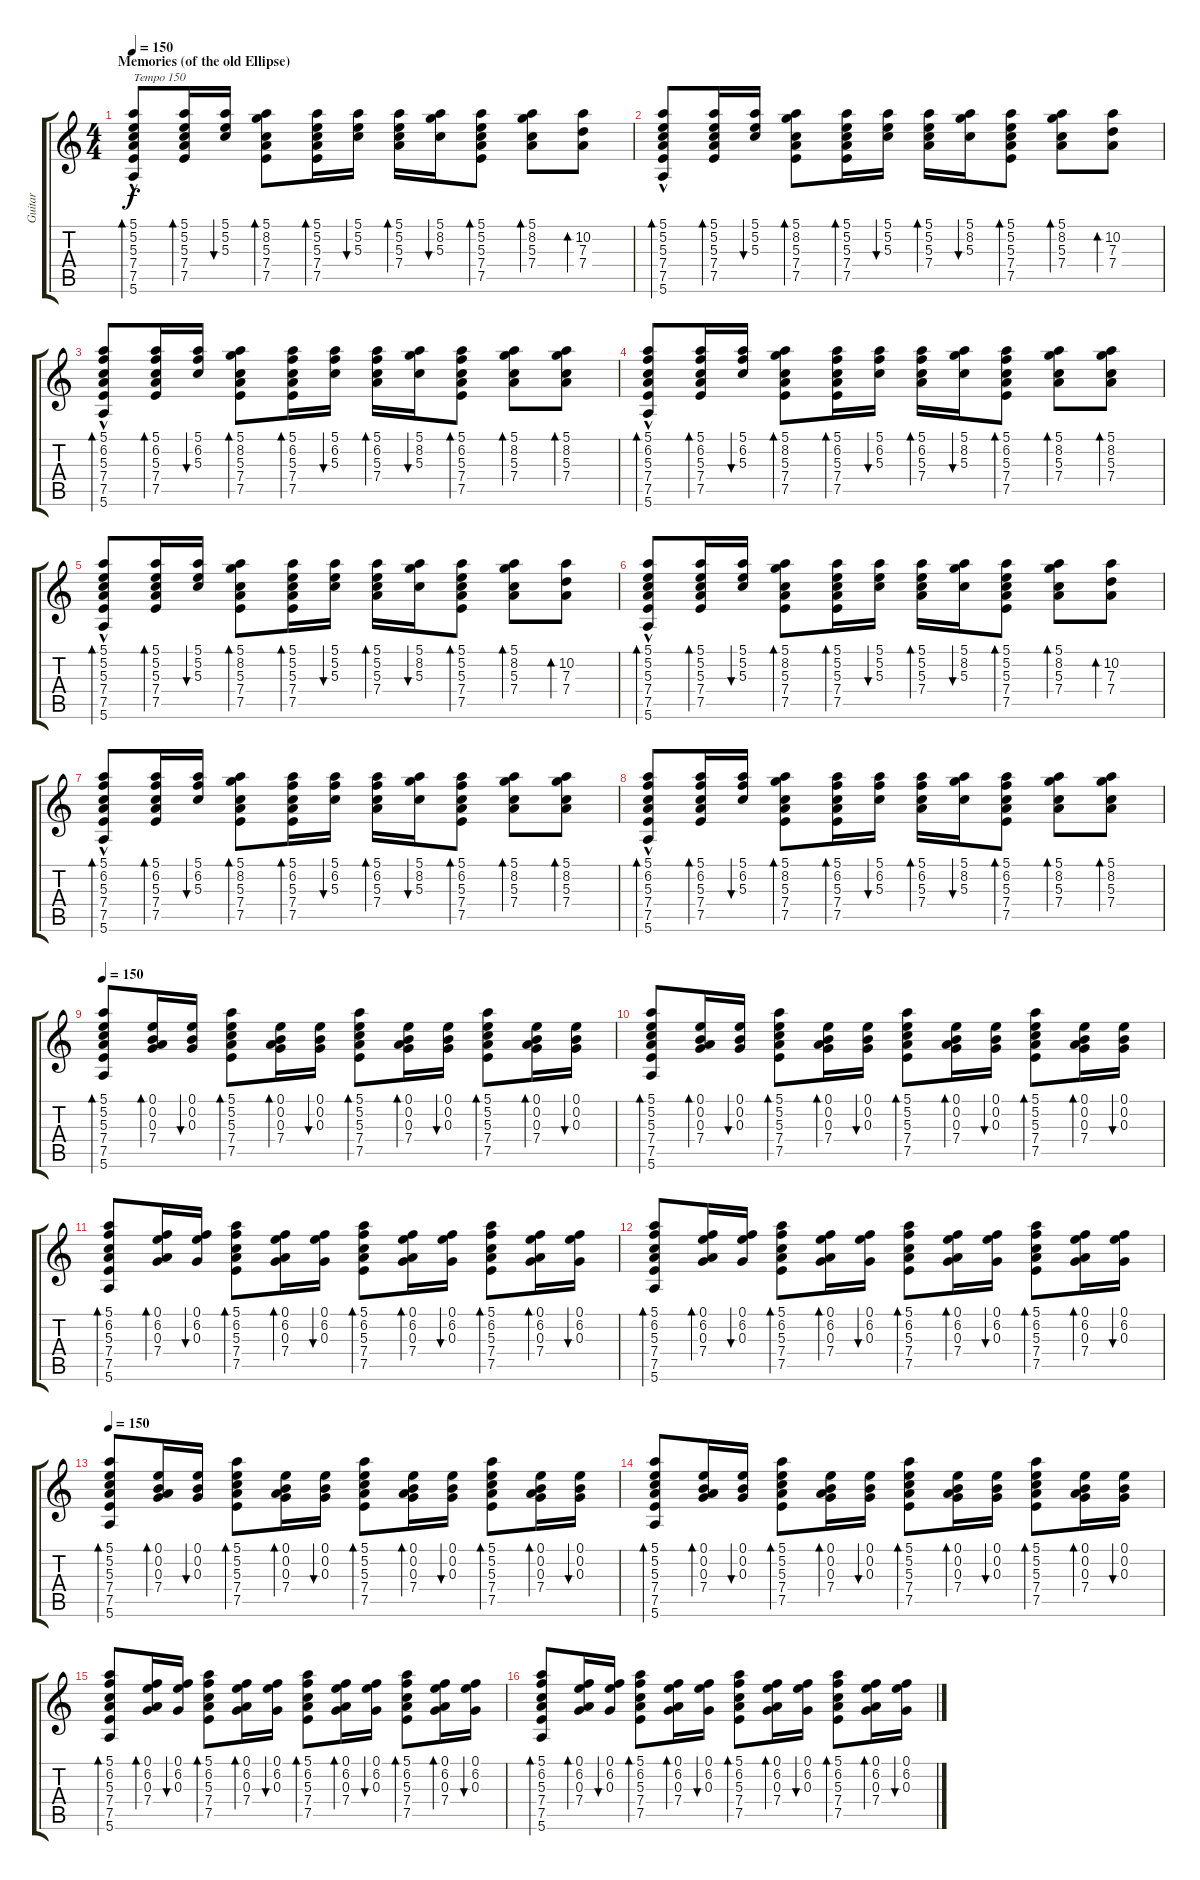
\track ("Guitar" "Guitar") {instrument acousticguitarsteel}
\staff {score tabs}
\tuning (E4 B3 G3 D3 A2 E2) {hide}
\ts (4 4)
\section ("" "Memories (of the old Ellipse)")
\tempo 150
\clef g2
\ks c
(5.1 5.2 5.3 7.4 7.5 5.6{hac}).8{bd 60 txt "Tempo 150" dy f} (5.1 5.2 5.3 7.4 7.5).16{bd 60} (5.1 5.2 5.3).16{bu 60} (5.1 8.2 5.3 7.4 7.5).8{bd 60} (5.1 5.2 5.3 7.4 7.5).16{bd 60} (5.1 5.2 5.3).16{bu 60} (5.1 5.2 5.3 7.4).16{bd 60} (5.1 8.2 5.3).16{bu 60} (5.1 5.2 5.3 7.4 7.5).8{bd 60} (5.1 8.2 5.3 7.4).8{bd 60} (10.2 7.3 7.4).8{bd 60} |
(5.1 5.2 5.3 7.4 7.5 5.6{hac}).8{bd 60} (5.1 5.2 5.3 7.4 7.5).16{bd 60} (5.1 5.2 5.3).16{bu 60} (5.1 8.2 5.3 7.4 7.5).8{bd 60} (5.1 5.2 5.3 7.4 7.5).16{bd 60} (5.1 5.2 5.3).16{bu 60} (5.1 5.2 5.3 7.4).16{bd 60} (5.1 8.2 5.3).16{bu 60} (5.1 5.2 5.3 7.4 7.5).8{bd 60} (5.1 8.2 5.3 7.4).8{bd 60} (10.2 7.3 7.4).8{bd 60} |
(5.1 6.2 5.3 7.4 7.5 5.6{hac}).8{bd 60} (5.1 6.2 5.3 7.4 7.5).16{bd 60} (5.1 6.2 5.3).16{bu 60} (5.1 8.2 5.3 7.4 7.5).8{bd 60} (5.1 6.2 5.3 7.4 7.5).16{bd 60} (5.1 6.2 5.3).16{bu 60} (5.1 6.2 5.3 7.4).16{bd 60} (5.1 8.2 5.3).16{bu 60} (5.1 6.2 5.3 7.4 7.5).8{bd 60} (5.1 8.2 5.3 7.4).8{bd 60} (5.1 8.2 5.3 7.4).8{bd 60} |
(5.1 6.2 5.3 7.4 7.5 5.6{hac}).8{bd 60} (5.1 6.2 5.3 7.4 7.5).16{bd 60} (5.1 6.2 5.3).16{bu 60} (5.1 8.2 5.3 7.4 7.5).8{bd 60} (5.1 6.2 5.3 7.4 7.5).16{bd 60} (5.1 6.2 5.3).16{bu 60} (5.1 6.2 5.3 7.4).16{bd 60} (5.1 8.2 5.3).16{bu 60} (5.1 6.2 5.3 7.4 7.5).8{bd 60} (5.1 8.2 5.3 7.4).8{bd 60} (5.1 8.2 5.3 7.4).8{bd 60} |
(5.1 5.2 5.3 7.4 7.5 5.6{hac}).8{bd 60} (5.1 5.2 5.3 7.4 7.5).16{bd 60} (5.1 5.2 5.3).16{bu 60} (5.1 8.2 5.3 7.4 7.5).8{bd 60} (5.1 5.2 5.3 7.4 7.5).16{bd 60} (5.1 5.2 5.3).16{bu 60} (5.1 5.2 5.3 7.4).16{bd 60} (5.1 8.2 5.3).16{bu 60} (5.1 5.2 5.3 7.4 7.5).8{bd 60} (5.1 8.2 5.3 7.4).8{bd 60} (10.2 7.3 7.4).8{bd 60} |
(5.1 5.2 5.3 7.4 7.5 5.6{hac}).8{bd 60} (5.1 5.2 5.3 7.4 7.5).16{bd 60} (5.1 5.2 5.3).16{bu 60} (5.1 8.2 5.3 7.4 7.5).8{bd 60} (5.1 5.2 5.3 7.4 7.5).16{bd 60} (5.1 5.2 5.3).16{bu 60} (5.1 5.2 5.3 7.4).16{bd 60} (5.1 8.2 5.3).16{bu 60} (5.1 5.2 5.3 7.4 7.5).8{bd 60} (5.1 8.2 5.3 7.4).8{bd 60} (10.2 7.3 7.4).8{bd 60} |
(5.1 6.2 5.3 7.4 7.5 5.6{hac}).8{bd 60} (5.1 6.2 5.3 7.4 7.5).16{bd 60} (5.1 6.2 5.3).16{bu 60} (5.1 8.2 5.3 7.4 7.5).8{bd 60} (5.1 6.2 5.3 7.4 7.5).16{bd 60} (5.1 6.2 5.3).16{bu 60} (5.1 6.2 5.3 7.4).16{bd 60} (5.1 8.2 5.3).16{bu 60} (5.1 6.2 5.3 7.4 7.5).8{bd 60} (5.1 8.2 5.3 7.4).8{bd 60} (5.1 8.2 5.3 7.4).8{bd 60} |
(5.1 6.2 5.3 7.4 7.5 5.6{hac}).8{bd 60} (5.1 6.2 5.3 7.4 7.5).16{bd 60} (5.1 6.2 5.3).16{bu 60} (5.1 8.2 5.3 7.4 7.5).8{bd 60} (5.1 6.2 5.3 7.4 7.5).16{bd 60} (5.1 6.2 5.3).16{bu 60} (5.1 6.2 5.3 7.4).16{bd 60} (5.1 8.2 5.3).16{bu 60} (5.1 6.2 5.3 7.4 7.5).8{bd 60} (5.1 8.2 5.3 7.4).8{bd 60} (5.1 8.2 5.3 7.4).8{bd 60} |
\tempo 150
(5.1 5.2 5.3 7.4 7.5 5.6).8{bd 60} (0.1 0.2 0.3 7.4).16{bd 60} (0.1 0.2 0.3).16{bu 60} (5.1 5.2 5.3 7.4 7.5).8{bd 60} (0.1 0.2 0.3 7.4).16{bd 60} (0.1 0.2 0.3).16{bu 60} (5.1 5.2 5.3 7.4 7.5).8{bd 60} (0.1 0.2 0.3 7.4).16{bd 60} (0.1 0.2 0.3).16{bu 60} (5.1 5.2 5.3 7.4 7.5).8{bd 60} (0.1 0.2 0.3 7.4).16{bd 60} (0.1 0.2 0.3).16{bu 60} |
(5.1 5.2 5.3 7.4 7.5 5.6).8{bd 60} (0.1 0.2 0.3 7.4).16{bd 60} (0.1 0.2 0.3).16{bu 60} (5.1 5.2 5.3 7.4 7.5).8{bd 60} (0.1 0.2 0.3 7.4).16{bd 60} (0.1 0.2 0.3).16{bu 60} (5.1 5.2 5.3 7.4 7.5).8{bd 60} (0.1 0.2 0.3 7.4).16{bd 60} (0.1 0.2 0.3).16{bu 60} (5.1 5.2 5.3 7.4 7.5).8{bd 60} (0.1 0.2 0.3 7.4).16{bd 60} (0.1 0.2 0.3).16{bu 60} |
(5.1 6.2 5.3 7.4 7.5 5.6).8{bd 60} (0.1 6.2 0.3 7.4).16{bd 60} (0.1 6.2 0.3).16{bu 60} (5.1 6.2 5.3 7.4 7.5).8{bd 60} (0.1 6.2 0.3 7.4).16{bd 60} (0.1 6.2 0.3).16{bu 60} (5.1 6.2 5.3 7.4 7.5).8{bd 60} (0.1 6.2 0.3 7.4).16{bd 60} (0.1 6.2 0.3).16{bu 60} (5.1 6.2 5.3 7.4 7.5).8{bd 60} (0.1 6.2 0.3 7.4).16{bd 60} (0.1 6.2 0.3).16{bu 60} |
(5.1 6.2 5.3 7.4 7.5 5.6).8{bd 60} (0.1 6.2 0.3 7.4).16{bd 60} (0.1 6.2 0.3).16{bu 60} (5.1 6.2 5.3 7.4 7.5).8{bd 60} (0.1 6.2 0.3 7.4).16{bd 60} (0.1 6.2 0.3).16{bu 60} (5.1 6.2 5.3 7.4 7.5).8{bd 60} (0.1 6.2 0.3 7.4).16{bd 60} (0.1 6.2 0.3).16{bu 60} (5.1 6.2 5.3 7.4 7.5).8{bd 60} (0.1 6.2 0.3 7.4).16{bd 60} (0.1 6.2 0.3).16{bu 60} |
\tempo 150
(5.1 5.2 5.3 7.4 7.5 5.6).8{bd 60} (0.1 0.2 0.3 7.4).16{bd 60} (0.1 0.2 0.3).16{bu 60} (5.1 5.2 5.3 7.4 7.5).8{bd 60} (0.1 0.2 0.3 7.4).16{bd 60} (0.1 0.2 0.3).16{bu 60} (5.1 5.2 5.3 7.4 7.5).8{bd 60} (0.1 0.2 0.3 7.4).16{bd 60} (0.1 0.2 0.3).16{bu 60} (5.1 5.2 5.3 7.4 7.5).8{bd 60} (0.1 0.2 0.3 7.4).16{bd 60} (0.1 0.2 0.3).16{bu 60} |
(5.1 5.2 5.3 7.4 7.5 5.6).8{bd 60} (0.1 0.2 0.3 7.4).16{bd 60} (0.1 0.2 0.3).16{bu 60} (5.1 5.2 5.3 7.4 7.5).8{bd 60} (0.1 0.2 0.3 7.4).16{bd 60} (0.1 0.2 0.3).16{bu 60} (5.1 5.2 5.3 7.4 7.5).8{bd 60} (0.1 0.2 0.3 7.4).16{bd 60} (0.1 0.2 0.3).16{bu 60} (5.1 5.2 5.3 7.4 7.5).8{bd 60} (0.1 0.2 0.3 7.4).16{bd 60} (0.1 0.2 0.3).16{bu 60} |
(5.1 6.2 5.3 7.4 7.5 5.6).8{bd 60} (0.1 6.2 0.3 7.4).16{bd 60} (0.1 6.2 0.3).16{bu 60} (5.1 6.2 5.3 7.4 7.5).8{bd 60} (0.1 6.2 0.3 7.4).16{bd 60} (0.1 6.2 0.3).16{bu 60} (5.1 6.2 5.3 7.4 7.5).8{bd 60} (0.1 6.2 0.3 7.4).16{bd 60} (0.1 6.2 0.3).16{bu 60} (5.1 6.2 5.3 7.4 7.5).8{bd 60} (0.1 6.2 0.3 7.4).16{bd 60} (0.1 6.2 0.3).16{bu 60} |
(5.1 6.2 5.3 7.4 7.5 5.6).8{bd 60} (0.1 6.2 0.3 7.4).16{bd 60} (0.1 6.2 0.3).16{bu 60} (5.1 6.2 5.3 7.4 7.5).8{bd 60} (0.1 6.2 0.3 7.4).16{bd 60} (0.1 6.2 0.3).16{bu 60} (5.1 6.2 5.3 7.4 7.5).8{bd 60} (0.1 6.2 0.3 7.4).16{bd 60} (0.1 6.2 0.3).16{bu 60} (5.1 6.2 5.3 7.4 7.5).8{bd 60} (0.1 6.2 0.3 7.4).16{bd 60} (0.1 6.2 0.3).16{bu 60}
